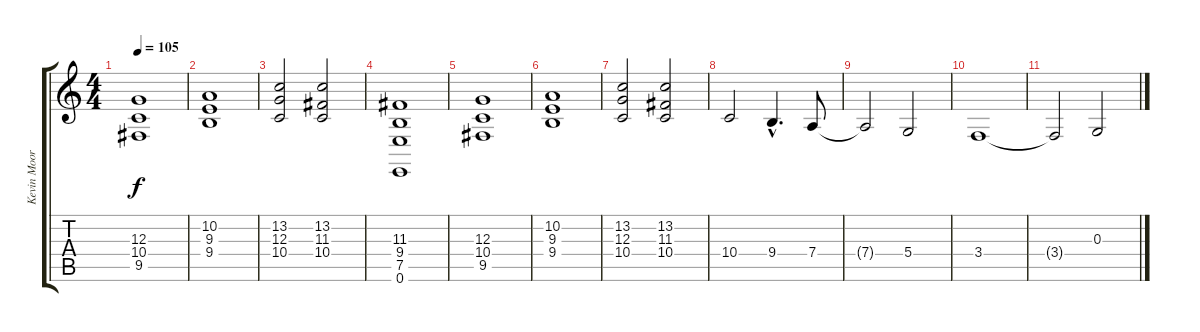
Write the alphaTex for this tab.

\track ("Kevin Moore" "Kevin Moor") {instrument lead2sawtooth}
\staff {score tabs}
\tuning (E4 B3 G3 D3 A2 E2) {hide}
\ts (4 4)
\tempo 105
\clef g2
\ks c
(12.3 10.4 9.5).1{dy f} |
(10.2 9.3 9.4).1 |
(13.2 12.3 10.4).2 (13.2 11.3 10.4).2 |
(11.3 9.4 7.5 0.6).1{instrument lead2sawtooth} |
(12.3 10.4 9.5).1 |
(10.2 9.3 9.4).1 |
(13.2 12.3 10.4).2 (13.2 11.3 10.4).2 |
10.4.2{instrument fx3crystal} 9.4{hac}.4{d} 7.4.8 |
7.4{t}.2 5.4.2 |
3.4.1 |
3.4{t}.2 0.3.2
